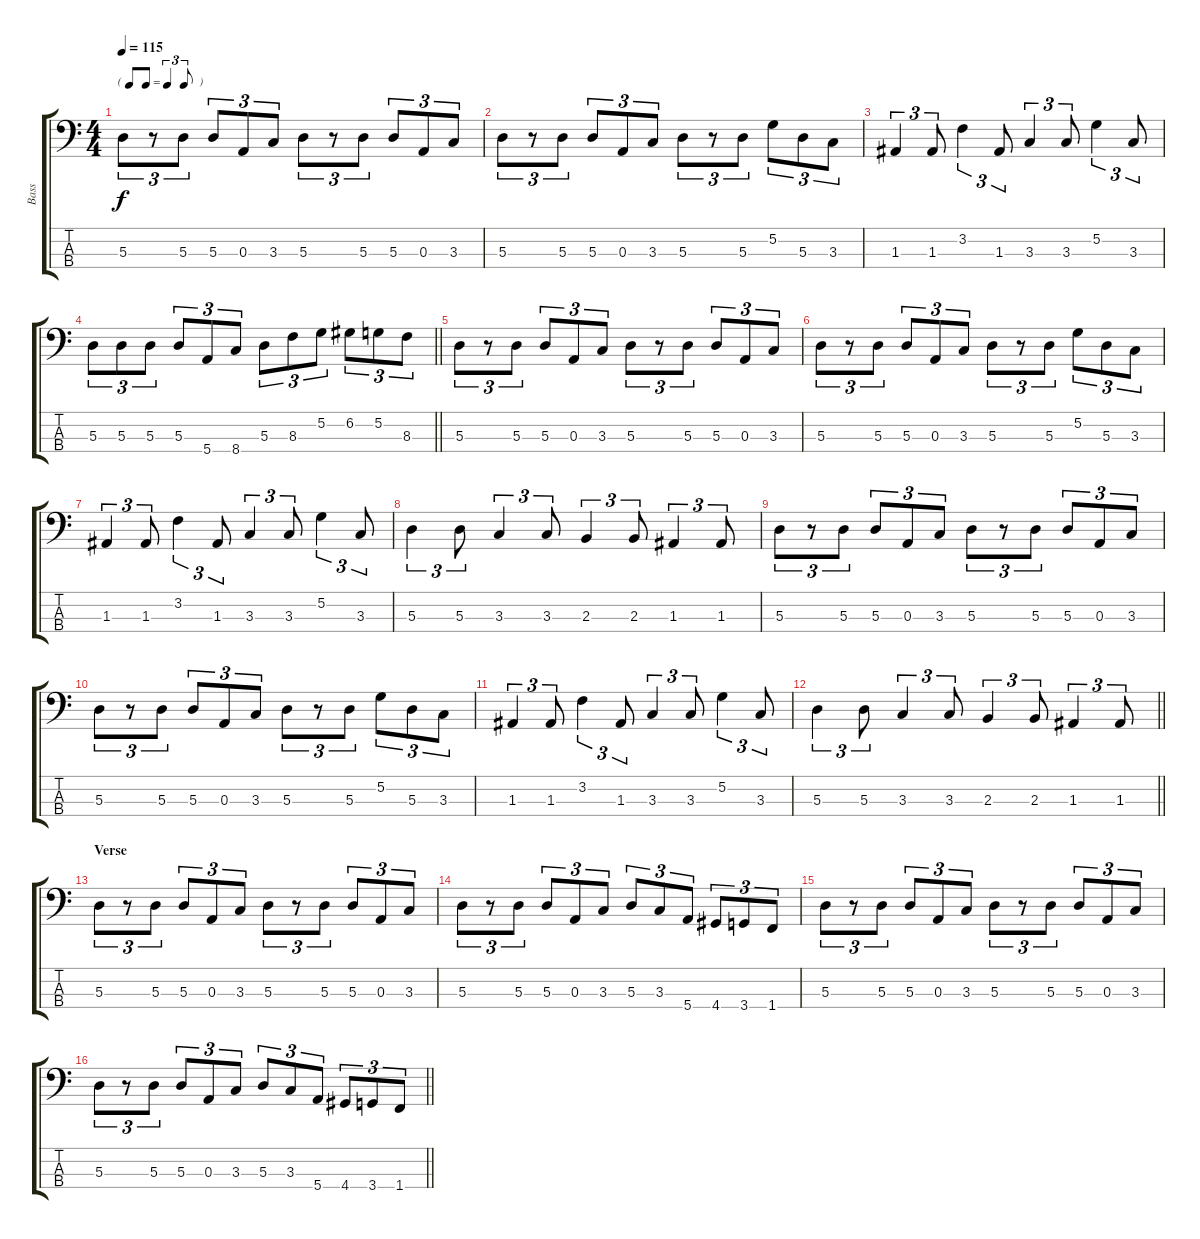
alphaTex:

\track ("Bass" "Bass") {instrument electricbassfinger}
\staff {score tabs}
\tuning (G2 D2 A1 E1) {hide}
\ts (4 4)
\tf triplet8th
\tempo 115
\clef f4
\ks c
5.3.8{tu (3 2) dy f} r.8{tu (3 2)} 5.3.8{tu (3 2)} 5.3.8{tu (3 2)} 0.3.8{tu (3 2)} 3.3.8{tu (3 2)} 5.3.8{tu (3 2)} r.8{tu (3 2)} 5.3.8{tu (3 2)} 5.3.8{tu (3 2)} 0.3.8{tu (3 2)} 3.3.8{tu (3 2)} |
5.3.8{tu (3 2)} r.8{tu (3 2)} 5.3.8{tu (3 2)} 5.3.8{tu (3 2)} 0.3.8{tu (3 2)} 3.3.8{tu (3 2)} 5.3.8{tu (3 2)} r.8{tu (3 2)} 5.3.8{tu (3 2)} 5.2.8{tu (3 2)} 5.3.8{tu (3 2)} 3.3.8{tu (3 2)} |
1.3.4{tu (3 2)} 1.3.8{tu (3 2)} 3.2.4{tu (3 2)} 1.3.8{tu (3 2)} 3.3.4{tu (3 2)} 3.3.8{tu (3 2)} 5.2.4{tu (3 2)} 3.3.8{tu (3 2)} |
\barLineRight lightlight
5.3.8{tu (3 2)} 5.3.8{tu (3 2)} 5.3.8{tu (3 2)} 5.3.8{tu (3 2)} 5.4.8{tu (3 2)} 8.4.8{tu (3 2)} 5.3.8{tu (3 2)} 8.3.8{tu (3 2)} 5.2.8{tu (3 2)} 6.2.8{tu (3 2)} 5.2.8{tu (3 2)} 8.3.8{tu (3 2)} |
5.3.8{tu (3 2)} r.8{tu (3 2)} 5.3.8{tu (3 2)} 5.3.8{tu (3 2)} 0.3.8{tu (3 2)} 3.3.8{tu (3 2)} 5.3.8{tu (3 2)} r.8{tu (3 2)} 5.3.8{tu (3 2)} 5.3.8{tu (3 2)} 0.3.8{tu (3 2)} 3.3.8{tu (3 2)} |
5.3.8{tu (3 2)} r.8{tu (3 2)} 5.3.8{tu (3 2)} 5.3.8{tu (3 2)} 0.3.8{tu (3 2)} 3.3.8{tu (3 2)} 5.3.8{tu (3 2)} r.8{tu (3 2)} 5.3.8{tu (3 2)} 5.2.8{tu (3 2)} 5.3.8{tu (3 2)} 3.3.8{tu (3 2)} |
1.3.4{tu (3 2)} 1.3.8{tu (3 2)} 3.2.4{tu (3 2)} 1.3.8{tu (3 2)} 3.3.4{tu (3 2)} 3.3.8{tu (3 2)} 5.2.4{tu (3 2)} 3.3.8{tu (3 2)} |
5.3.4{tu (3 2)} 5.3.8{tu (3 2)} 3.3.4{tu (3 2)} 3.3.8{tu (3 2)} 2.3.4{tu (3 2)} 2.3.8{tu (3 2)} 1.3.4{tu (3 2)} 1.3.8{tu (3 2)} |
5.3.8{tu (3 2)} r.8{tu (3 2)} 5.3.8{tu (3 2)} 5.3.8{tu (3 2)} 0.3.8{tu (3 2)} 3.3.8{tu (3 2)} 5.3.8{tu (3 2)} r.8{tu (3 2)} 5.3.8{tu (3 2)} 5.3.8{tu (3 2)} 0.3.8{tu (3 2)} 3.3.8{tu (3 2)} |
5.3.8{tu (3 2)} r.8{tu (3 2)} 5.3.8{tu (3 2)} 5.3.8{tu (3 2)} 0.3.8{tu (3 2)} 3.3.8{tu (3 2)} 5.3.8{tu (3 2)} r.8{tu (3 2)} 5.3.8{tu (3 2)} 5.2.8{tu (3 2)} 5.3.8{tu (3 2)} 3.3.8{tu (3 2)} |
1.3.4{tu (3 2)} 1.3.8{tu (3 2)} 3.2.4{tu (3 2)} 1.3.8{tu (3 2)} 3.3.4{tu (3 2)} 3.3.8{tu (3 2)} 5.2.4{tu (3 2)} 3.3.8{tu (3 2)} |
\barLineRight lightlight
5.3.4{tu (3 2)} 5.3.8{tu (3 2)} 3.3.4{tu (3 2)} 3.3.8{tu (3 2)} 2.3.4{tu (3 2)} 2.3.8{tu (3 2)} 1.3.4{tu (3 2)} 1.3.8{tu (3 2)} |
\section ("" "Verse")
5.3.8{tu (3 2)} r.8{tu (3 2)} 5.3.8{tu (3 2)} 5.3.8{tu (3 2)} 0.3.8{tu (3 2)} 3.3.8{tu (3 2)} 5.3.8{tu (3 2)} r.8{tu (3 2)} 5.3.8{tu (3 2)} 5.3.8{tu (3 2)} 0.3.8{tu (3 2)} 3.3.8{tu (3 2)} |
5.3.8{tu (3 2)} r.8{tu (3 2)} 5.3.8{tu (3 2)} 5.3.8{tu (3 2)} 0.3.8{tu (3 2)} 3.3.8{tu (3 2)} 5.3.8{tu (3 2)} 3.3.8{tu (3 2)} 5.4.8{tu (3 2)} 4.4.8{tu (3 2)} 3.4.8{tu (3 2)} 1.4.8{tu (3 2)} |
5.3.8{tu (3 2)} r.8{tu (3 2)} 5.3.8{tu (3 2)} 5.3.8{tu (3 2)} 0.3.8{tu (3 2)} 3.3.8{tu (3 2)} 5.3.8{tu (3 2)} r.8{tu (3 2)} 5.3.8{tu (3 2)} 5.3.8{tu (3 2)} 0.3.8{tu (3 2)} 3.3.8{tu (3 2)} |
\barLineRight lightlight
5.3.8{tu (3 2)} r.8{tu (3 2)} 5.3.8{tu (3 2)} 5.3.8{tu (3 2)} 0.3.8{tu (3 2)} 3.3.8{tu (3 2)} 5.3.8{tu (3 2)} 3.3.8{tu (3 2)} 5.4.8{tu (3 2)} 4.4.8{tu (3 2)} 3.4.8{tu (3 2)} 1.4.8{tu (3 2)}
